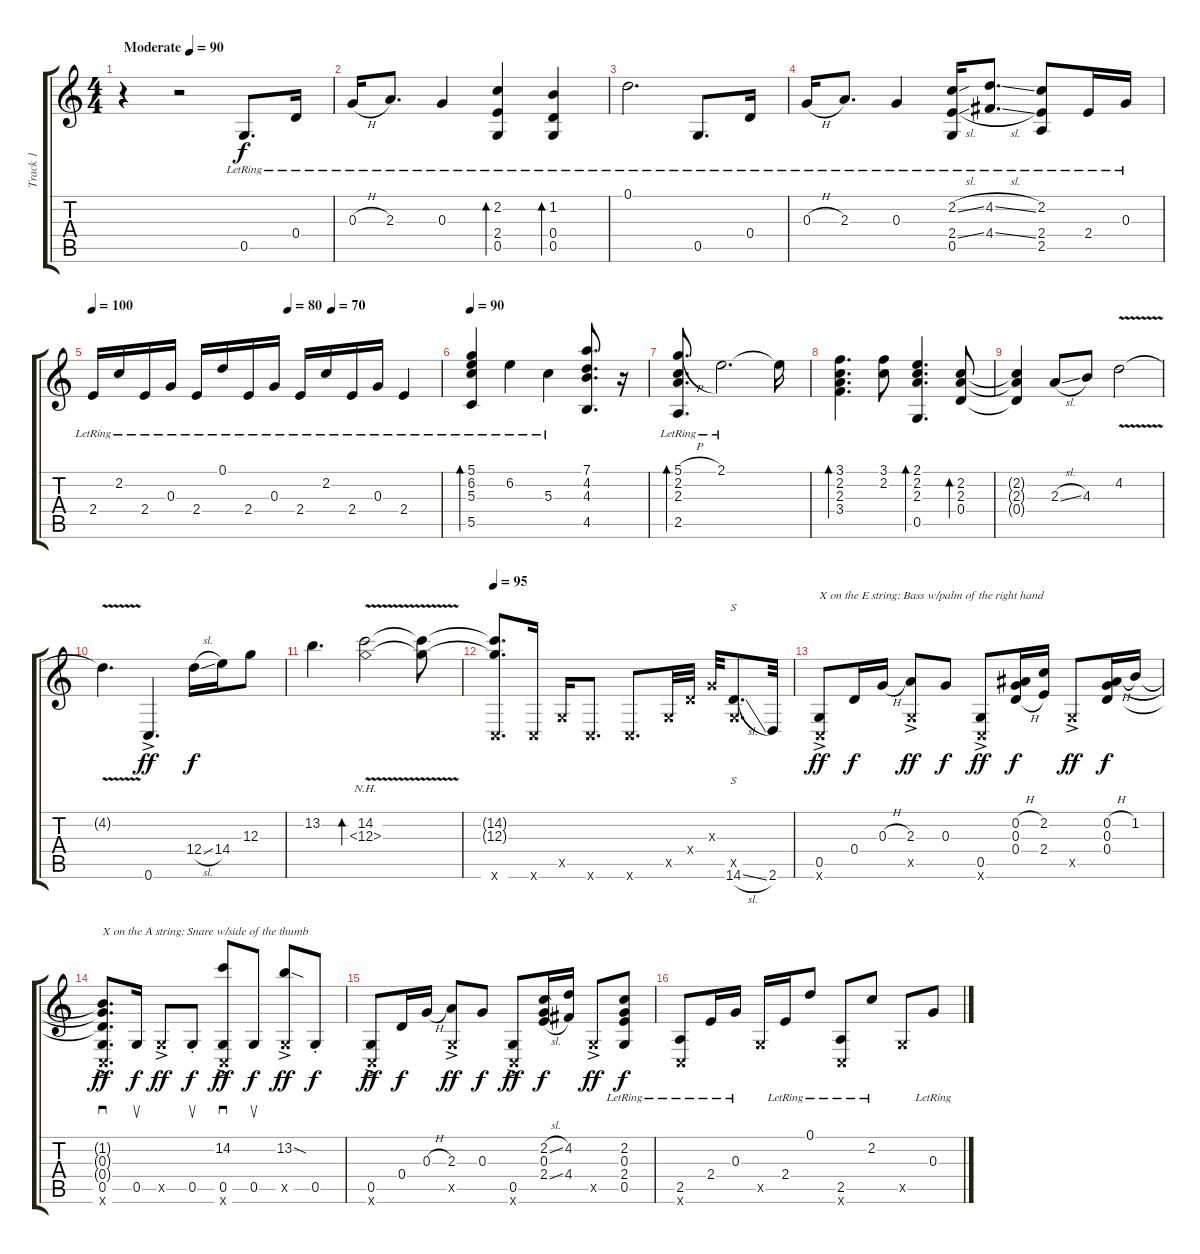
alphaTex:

\track ("Track 1" "Track 1") {instrument acousticguitarsteel}
\staff {score tabs}
\tuning (D4 Bb3 G3 D3 G2 C2) {hide}
\ts (4 4)
\tempo (90 "Moderate")
\clef g2
\ks c
r.4{dy f instrument acousticguitarsteel} r.2 0.5{lr}.8{d} 0.4{lr}.16 |
0.3{h lr}.16 2.3{lr}.8{d} 0.3{lr}.4 (2.2{lr} 2.4{lr} 0.5{lr}).4{bd 480} (1.2{lr} 0.4{lr} 0.5{lr}).4{bd 480} |
0.1{lr}.2{d} 0.5{lr}.8{d} 0.4{lr}.16 |
0.3{h lr}.16 2.3{lr}.8{d} 0.3{lr}.4 (2.2{sl lr} 2.4{sl lr} 0.5{lr}).16 (4.2{sl lr} 4.4{sl lr}).8{d} (2.2{lr} 2.4{lr} 2.5{lr}).8 2.4{lr}.16 0.3{lr}.16 |
\tempo 100
\tempo (80 0.5625)
\tempo (70 0.6875)
2.4{lr}.16 2.2{lr}.16 2.4{lr}.16 0.3{lr}.16 2.4{lr}.16 0.1{lr}.16 2.4{lr}.16 0.3{lr}.16 2.4{lr}.16 2.2{lr}.16 2.4{lr}.16 0.3{lr}.16 2.4{lr}.4 |
\tempo 90
(5.1{lr} 6.2{lr} 5.3{lr} 5.5{lr}).4{bd 480} 6.2{lr}.4 5.3{lr}.4 (7.1 4.2 4.3 4.5).8{d} r.16 |
(5.1{h lr} 2.2{lr} 2.3{lr} 2.5{lr}).8{d bd 480} 2.1{lr}.2{d} 2.1{t}.16 |
(3.1 2.2 2.3 3.4).4{d bd 480} (3.1 2.2).8 (2.1 2.2 2.3 0.5).4{d bd 480} (2.2 2.3 0.4).8{bd 480} |
(2.2{t} 2.3{t} 0.4{t}).4 2.3{sl}.8 4.3.8 4.2{v}.2 |
4.2{t}.4{d} 0.6{ac}.4{d dy ff} 12.4{sl}.16{dy f} 14.4.16 12.3.8 |
13.2.4{d} (14.2{v} 12.3{nh}).2{bd 480} (14.2{t} 12.3{t}).8 |
\tempo 95
(14.2{t} 12.3{t} 0.6{x}).8{d} 0.6{x}.16 0.5{x}.16 0.6{x}.8{d} 0.6{x}.8{d} 0.5{x}.32 0.4{x}.32 0.3{x}.32 (0.5{x} 14.6{sl}).8{s d} 2.6.32 |
(0.5{ac} 0.6{ac x}).8{txt "X on the E string: Bass w/palm of the right hand" dy ff} 0.4.16{dy f} 0.3{h}.16 (2.3 0.5{ac x}).8{dy ff} 0.3.8{dy f} (0.5 0.6{ac x}).8{dy ff} (0.2{h} 0.3 0.4{h}).16{dy f} (2.2 2.4).16 0.5{ac x}.8{dy ff} (0.2{h} 0.3 0.4).16{dy f} 1.2.16 |
(1.2{t} 0.3{t} 0.4{t} 0.5 0.6{ac x}).8{d sd txt "X on the A string: Snare w/side of the thumb" dy ff} 0.5.16{su dy f} 0.5{ac x}.8{dy ff} 0.5{st}.8{su dy f} (14.2 0.5 0.6{ac x}).8{sd dy ff} 0.5.8{su dy f} (13.2{sod} 0.5{ac x}).8{dy ff} 0.5{st}.8{dy f} |
(0.5 0.6{ac x}).8{dy ff} 0.4.16{dy f} 0.3{h}.16 (2.3 0.5{ac x}).8{dy ff} 0.3.8{dy f} (0.5 0.6{ac x}).8{dy ff} (2.2{sl} 0.3 2.4{sl}).16{dy f} (4.2 4.4).16 0.5{ac x}.8{dy ff} (2.2{lr} 0.3{lr} 2.4{lr} 0.5{lr}).8{dy f} |
(2.5{lr} 0.6{x}).8 2.4{lr}.16 0.3{lr}.16 0.5{x}.16 2.4{lr}.16 0.1{lr}.8 (2.5{lr} 0.6{x}).8 2.2{lr}.8 0.5{x}.8 0.3{lr}.8
